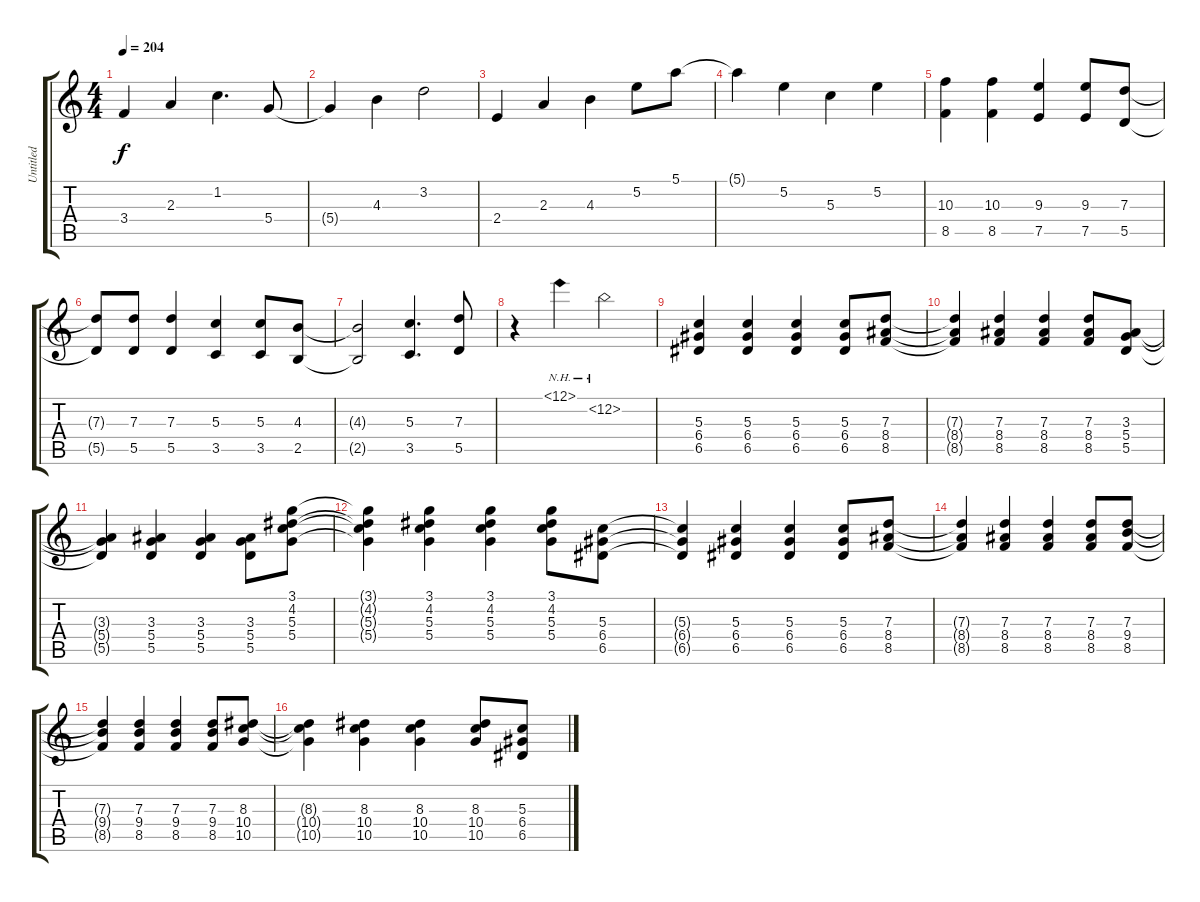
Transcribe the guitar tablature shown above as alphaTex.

\track ("Untitled" "Untitled") {instrument overdrivenguitar}
\staff {score tabs}
\tuning (E4 B3 G3 D3 A2 E2) {hide}
\ts (4 4)
\tempo 204
\clef g2
\ks c
3.4.4{dy f} 2.3.4 1.2.4{d} 5.4.8 |
5.4{t}.4 4.3.4 3.2.2 |
2.4.4 2.3.4 4.3.4 5.2.8 5.1.8 |
5.1{t}.4 5.2.4 5.3.4 5.2.4 |
(10.3 8.5).4 (10.3 8.5).4 (9.3 7.5).4 (9.3 7.5).8 (7.3 5.5).8 |
(7.3{t} 5.5{t}).8 (7.3 5.5).8 (7.3 5.5).4 (5.3 3.5).4 (5.3 3.5).8 (4.3 2.5).8 |
(4.3{t} 2.5{t}).2 (5.3 3.5).4{d} (7.3 5.5).8 |
r.4 12.1{nh}.4 12.2{nh}.2 |
(5.3 6.4 6.5).4 (5.3 6.4 6.5).4 (5.3 6.4 6.5).4 (5.3 6.4 6.5).8 (7.3 8.4 8.5).8 |
(7.3{t} 8.4{t} 8.5{t}).4 (7.3 8.4 8.5).4 (7.3 8.4 8.5).4 (7.3 8.4 8.5).8 (3.3 5.4 5.5).8 |
(3.3{t} 5.4{t} 5.5{t}).4 (3.3 5.4 5.5).4 (3.3 5.4 5.5).4 (3.3 5.4 5.5).8 (3.1 4.2 5.3 5.4).8 |
(3.1{t} 4.2{t} 5.3{t} 5.4{t}).4 (3.1 4.2 5.3 5.4).4 (3.1 4.2 5.3 5.4).4 (3.1 4.2 5.3 5.4).8 (5.3 6.4 6.5).8 |
(5.3{t} 6.4{t} 6.5{t}).4 (5.3 6.4 6.5).4 (5.3 6.4 6.5).4 (5.3 6.4 6.5).8 (7.3 8.4 8.5).8 |
(7.3{t} 8.4{t} 8.5{t}).4 (7.3 8.4 8.5).4 (7.3 8.4 8.5).4 (7.3 8.4 8.5).8 (7.3 9.4 8.5).8 |
(7.3{t} 9.4{t} 8.5{t}).4 (7.3 9.4 8.5).4 (7.3 9.4 8.5).4 (7.3 9.4 8.5).8 (8.3 10.4 10.5).8 |
(8.3{t} 10.4{t} 10.5{t}).4 (8.3 10.4 10.5).4 (8.3 10.4 10.5).4 (8.3 10.4 10.5).8 (5.3 6.4 6.5).8
